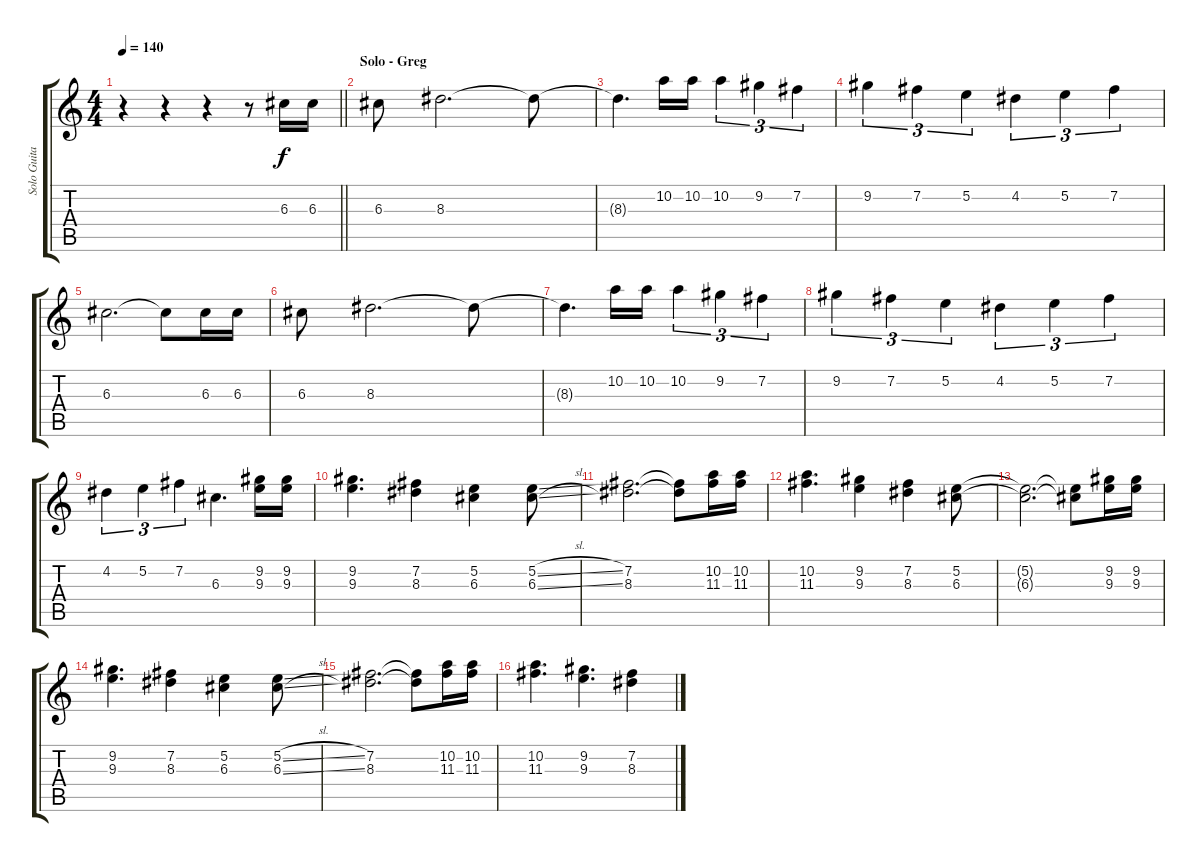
\track ("Solo Guitar" "Solo Guita") {instrument electricguitarclean}
\staff {score tabs}
\tuning (E4 B3 G3 D3 A2 E2) {hide}
\ts (4 4)
\tempo 140
\clef g2
\barLineRight lightlight
\ks c
r.4{dy f} r.4 r.4 r.8 6.3.16 6.3.16 |
\section ("" "Solo - Greg")
6.3.8 8.3.2{d} 8.3{t}.8 |
8.3{t}.4{d} 10.2.16 10.2.16 10.2.4{tu (3 2)} 9.2.4{tu (3 2)} 7.2.4{tu (3 2)} |
9.2.4{tu (3 2)} 7.2.4{tu (3 2)} 5.2.4{tu (3 2)} 4.2.4{tu (3 2)} 5.2.4{tu (3 2)} 7.2.4{tu (3 2)} |
6.3.2{d} 6.3{t}.8 6.3.16 6.3.16 |
6.3.8 8.3.2{d} 8.3{t}.8 |
8.3{t}.4{d} 10.2.16 10.2.16 10.2.4{tu (3 2)} 9.2.4{tu (3 2)} 7.2.4{tu (3 2)} |
9.2.4{tu (3 2)} 7.2.4{tu (3 2)} 5.2.4{tu (3 2)} 4.2.4{tu (3 2)} 5.2.4{tu (3 2)} 7.2.4{tu (3 2)} |
4.2.4{tu (3 2)} 5.2.4{tu (3 2)} 7.2.4{tu (3 2)} 6.3.4{d} (9.2 9.3).16 (9.2 9.3).16 |
(9.2 9.3).4{d} (7.2 8.3).4 (5.2 6.3).4 (5.2{sl} 6.3{sl}).8 |
(7.2 8.3).2{d} (7.2{t} 8.3{t}).8 (10.2 11.3).16 (10.2 11.3).16 |
(10.2 11.3).4{d} (9.2 9.3).4 (7.2 8.3).4 (5.2 6.3).8 |
(5.2{t} 6.3{t}).2{d} (5.2{t} 6.3{t}).8 (9.2 9.3).16 (9.2 9.3).16 |
(9.2 9.3).4{d} (7.2 8.3).4 (5.2 6.3).4 (5.2{sl} 6.3{sl}).8 |
(7.2 8.3).2{d} (7.2{t} 8.3{t}).8 (10.2 11.3).16 (10.2 11.3).16 |
(10.2 11.3).4{d} (9.2 9.3).4{d} (7.2 8.3).4
